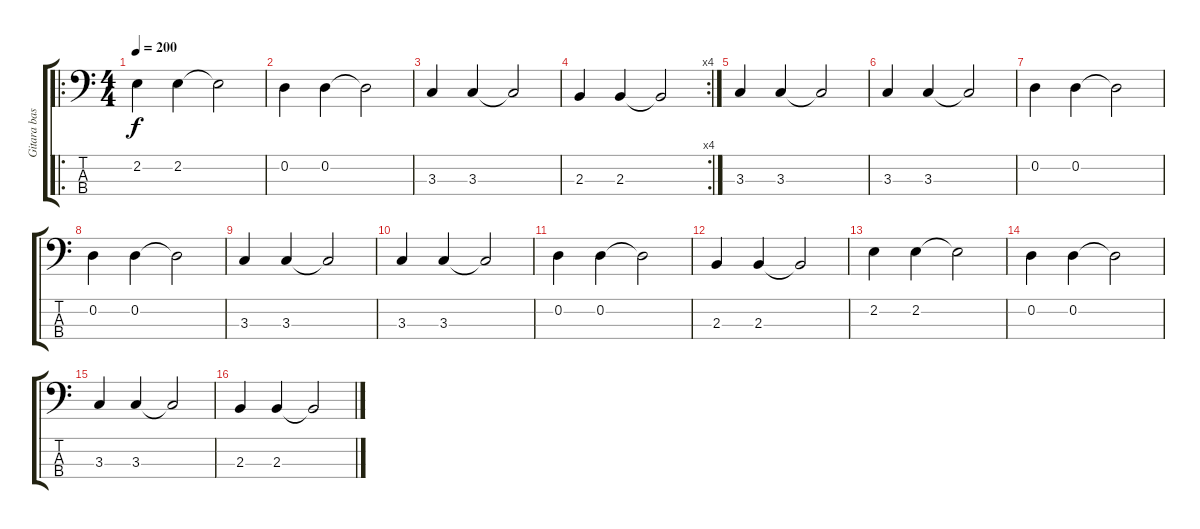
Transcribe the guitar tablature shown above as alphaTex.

\track ("Gitara basowa - M. Kowalik" "Gitara bas") {instrument electricbassfinger}
\staff {score tabs}
\tuning (G2 D2 A1 E1) {hide}
\ro
\ts (4 4)
\tempo 200
\clef f4
\ks c
2.2.4{dy f} 2.2.4 2.2{t}.2 |
0.2.4 0.2.4 0.2{t}.2 |
3.3.4 3.3.4 3.3{t}.2 |
\rc 4
2.3.4 2.3.4 2.3{t}.2 |
3.3.4 3.3.4 3.3{t}.2 |
3.3.4 3.3.4 3.3{t}.2 |
0.2.4 0.2.4 0.2{t}.2 |
0.2.4 0.2.4 0.2{t}.2 |
3.3.4 3.3.4 3.3{t}.2 |
3.3.4 3.3.4 3.3{t}.2 |
0.2.4 0.2.4 0.2{t}.2 |
2.3.4 2.3.4 2.3{t}.2 |
2.2.4 2.2.4 2.2{t}.2 |
0.2.4 0.2.4 0.2{t}.2 |
3.3.4 3.3.4 3.3{t}.2 |
2.3.4 2.3.4 2.3{t}.2
